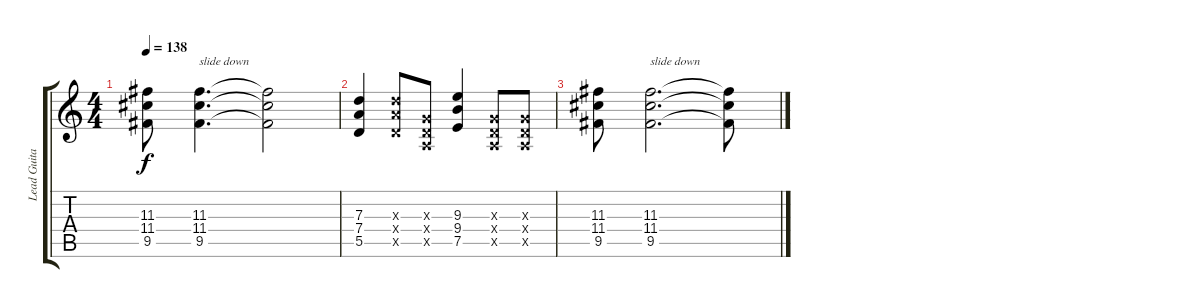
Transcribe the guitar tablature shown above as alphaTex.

\track ("Lead Guitar" "Lead Guita") {instrument distortionguitar}
\staff {score tabs}
\tuning (E4 B3 G3 D3 A2 E2) {hide}
\ts (4 4)
\tempo 138
\clef g2
\ks c
(11.3 11.4 9.5).8{dy f} (11.3 11.4 9.5).4{d txt "slide down"} (11.3{t} 11.4{t} 9.5{t}).2 |
(7.3 7.4 5.5).4 (7.3{x} 7.4{x} 5.5{x}).8 (0.3{x} 0.4{x} 0.5{x}).8 (9.3 9.4 7.5).4 (0.3{x} 0.4{x} 0.5{x}).8 (0.3{x} 0.4{x} 0.5{x}).8 |
(11.3 11.4 9.5).8 (11.3 11.4 9.5).2{d txt "slide down"} (11.3{t} 11.4{t} 9.5{t}).8
